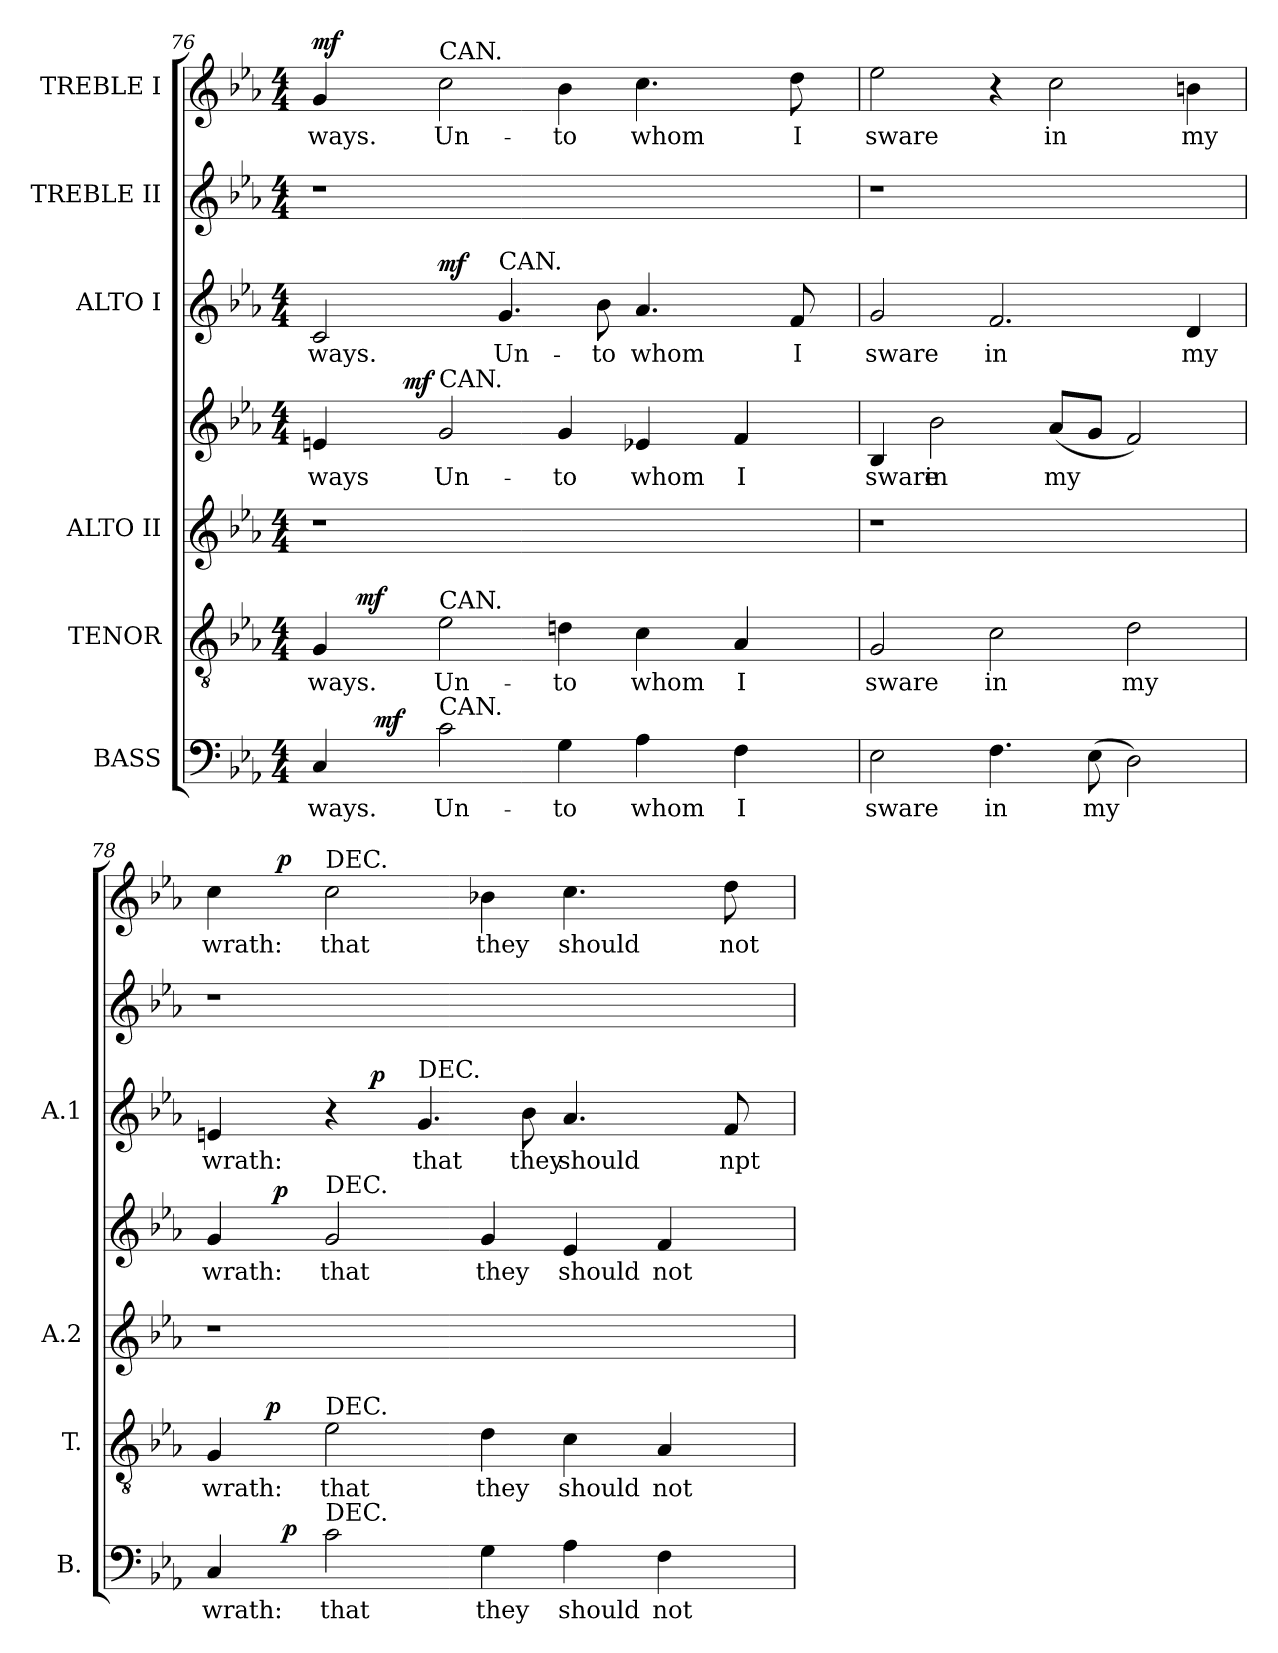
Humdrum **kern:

**kern	**text	**dynam	**kern	**text	**dynam	**kern	**kern	**text	**dynam	**kern	**text	**dynam	**kern	**kern	**text	**dynam
*part6	*part6	*part6	*part5	*part5	*part5	*part4	*part4	*part4	*part4	*part3	*part3	*part3	*part2	*part1	*part1	*part1
*staff7	*staff7	*staff7	*staff6	*staff6	*staff6	*staff5	*staff4	*staff4	*staff4/5	*staff3	*staff3	*staff3	*staff2	*staff1	*staff1	*staff1
*I"BASS	*	*	*I"TENOR	*	*	*I"ALTO II	*	*	*	*I"ALTO I	*	*	*I"TREBLE II	*I"TREBLE I	*	*
*I'B.	*	*	*I'T.	*	*	*I'A.2	*	*	*	*I'A.1	*	*	*	*	*	*
*clefF4	*	*	*clefGv2	*	*	*clefG2	*clefG2	*	*	*clefG2	*	*	*clefG2	*clefG2	*	*
*	*	*	*ITrd7c12	*	*	*	*	*	*	*	*	*	*	*	*	*
*k[b-e-a-]	*	*	*k[b-e-a-]	*	*	*k[b-e-a-]	*k[b-e-a-]	*	*	*k[b-e-a-]	*	*	*k[b-e-a-]	*k[b-e-a-]	*	*
*E-:	*	*	*E-:	*	*	*E-:	*E-:	*	*	*E-:	*	*	*E-:	*E-:	*	*
*M4/4	*	*	*M4/4	*	*	*M4/4	*M4/4	*	*	*M4/4	*	*	*M4/4	*M4/4	*	*
=76	=76	=76	=76	=76	=76	=76	=76	=76	=76	=76	=76	=76	=76	=76	=76	=76
!	!LO:LY:b:color=#000000	!	!	!	!	!	!	!	!	!	!	!	!	!	!	!
!	!	!	!	!LO:LY:b:color=#000000	!	!LO:N:vis=1	!	!	!	!	!	!	!	!	!	!
!	!	!	!	!	!	!	!	!LO:LY:b:color=#000000	!	!	!	!	!	!	!	!
!	!	!	!	!	!	!	!	!	!	!	!LO:LY:b:color=#000000	!	!LO:N:vis=1	!	!	!
!	!	!	!	!	!	!	!	!	!	!	!	!	!	!	!LO:LY:b:color=#000000	!
*^	*	*	*^	*	*	*	*^	*	*	*^	*	*	*	*	*	*
4Ci/	16ryy	ways.	.	4GGi/	16ryy	ways.	.	1.r	4eni/	8ryy	ways	.	2ci/	4ryy	ways.	.	1r	4gi/	ways.	mf
.	32ryy	.	.	.	64ryy	.	.	.	.	.	.	.	.	.	.	.	.	.	.	.
.	.	.	.	.	256..ryy	.	.	.	.	.	.	.	.	.	.	.	.	.	.	.
.	.	.	.	.	1ryy	.	mf	.	.	.	.	.	.	.	.	.	.	.	.	.
.	128...ryy	.	.	.	.	.	.	.	.	.	.	.	.	.	.	.	.	.	.	.
.	1ryy	.	mf	.	.	.	.	.	.	.	.	.	.	.	.	.	.	.	.	.
.	.	.	.	.	.	.	.	.	.	64ryy	.	.	.	.	.	.	.	.	.	.
.	.	.	.	.	.	.	.	.	.	256..ryy	.	.	.	.	.	.	.	.	.	.
.	.	.	.	.	.	.	.	.	.	1ryy	.	mf	.	.	.	.	.	.	.	.
!	!	!LO:LY:b:color=#000000	!	!	!	!	!	!	!	!	!	!	!	!	!	!	!	!	!	!
!	!	!	!	!	!	!LO:LY:b:color=#000000	!	!	!	!	!	!	!	!	!	!	!	!	!	!
!	!	!	!	!	!	!	!	!	!	!	!LO:LY:b:color=#000000	!	!	!	!	!	!	!	!	!
!	!	!	!	!	!	!	!	!	!	!	!	!	!	!	!	!	!	!LO:TX:a:t=CAN.	!	!
!	!	!	!	!	!	!	!	!	!LO:TX:a:t=CAN.	!	!	!	!	!	!	!	!	!	!	!
!	!	!	!	!LO:TX:a:t=CAN.	!	!	!	!	!	!	!	!	!	!	!	!	!	!	!	!
!LO:TX:a:t=CAN.	!	!	!	!	!	!	!	!	!	!	!	!	!	!	!	!	!	!	!	!
!	!	!	!	!	!	!	!	!	!	!	!	!	!	!	!	!	!	!	!LO:LY:b:color=#000000	!
2ci\	.	Un-	.	2E-i\	.	Un-	.	.	2gi/	.	Un-	.	.	1ryy	.	mf	.	2cci\	Un-	.
!	!	!	!	!	!	!	!	!	!	!	!	!	!LO:TX:a:t=CAN.	!	!	!	!	!	!	!
!	!	!	!	!	!	!	!	!	!	!	!	!	!	!	!LO:LY:b:color=#000000	!	!	!	!	!
.	.	.	.	.	.	.	.	.	.	.	.	.	4.gi/	.	Un-	.	.	.	.	.
!	!	!LO:LY:b:color=#000000	!	!	!	!	!	!	!	!	!	!	!	!	!	!	!	!	!	!
!	!	!	!	!	!	!LO:LY:b:color=#000000	!	!	!	!	!	!	!	!	!	!	!	!	!	!
!	!	!	!	!	!	!	!	!	!	!	!LO:LY:b:color=#000000	!	!	!	!	!	!	!	!	!
!	!	!	!	!	!	!	!	!	!	!	!	!	!	!	!	!	!	!	!LO:LY:b:color=#000000	!
4Gi\	.	-to	.	4Dni\	.	-to	.	.	4gi/	.	-to	.	.	.	.	.	.	4b-i\	-to	.
!	!	!	!	!	!	!	!	!	!	!	!	!	!	!	!LO:LY:b:color=#000000	!	!	!	!	!
.	.	.	.	.	.	.	.	.	.	.	.	.	8b-i\	.	-to	.	.	.	.	.
!	!	!LO:LY:b:color=#000000	!	!	!	!	!	!	!	!	!	!	!	!	!	!	!	!	!	!
!	!	!	!	!	!	!LO:LY:b:color=#000000	!	!	!	!	!	!	!	!	!	!	!	!	!	!
!	!	!	!	!	!	!	!	!	!	!	!LO:LY:b:color=#000000	!	!	!	!	!	!	!	!	!
!	!	!	!	!	!	!	!	!	!	!	!	!	!	!	!LO:LY:b:color=#000000	!	!	!	!	!
!	!	!	!	!	!	!	!	!	!	!	!	!	!	!	!	!	!	!	!LO:LY:b:color=#000000	!
4A-i\	.	whom	.	4Ci\	.	whom	.	.	4e-Xi/	.	whom	.	4.a-i/	.	whom	.	2ryy	4.cci\	whom	.
.	.	.	.	.	4ryy	.	.	.	.	.	.	.	.	.	.	.	.	.	.	.
.	4ryy	.	.	.	.	.	.	.	.	.	.	.	.	.	.	.	.	.	.	.
.	.	.	.	.	.	.	.	.	.	4ryy	.	.	.	.	.	.	.	.	.	.
!	!	!LO:LY:b:color=#000000	!	!	!	!	!	!	!	!	!	!	!	!	!	!	!	!	!	!
!	!	!	!	!	!	!LO:LY:b:color=#000000	!	!	!	!	!	!	!	!	!	!	!	!	!	!
!	!	!	!	!	!	!	!	!	!	!	!LO:LY:b:color=#000000	!	!	!	!	!	!	!	!	!
4Fi\	.	I	.	4AA-i/	.	I	.	.	4fi/	.	I	.	.	4ryy	.	.	.	.	.	.
.	.	.	.	.	8ryy	.	.	.	.	.	.	.	.	.	.	.	.	.	.	.
.	8ryy	.	.	.	.	.	.	.	.	.	.	.	.	.	.	.	.	.	.	.
!	!	!	!	!	!	!	!	!	!	!	!	!	!	!	!LO:LY:b:color=#000000	!	!	!	!	!
!	!	!	!	!	!	!	!	!	!	!	!	!	!	!	!	!	!	!	!LO:LY:b:color=#000000	!
.	.	.	.	.	.	.	.	.	.	.	.	.	8fi/	.	I	.	.	8ddi\	I	.
.	.	.	.	.	.	.	.	.	.	16ryy	.	.	.	.	.	.	.	.	.	.
.	.	.	.	.	32ryy	.	.	.	.	32ryy	.	.	.	.	.	.	.	.	.	.
.	64ryy	.	.	.	.	.	.	.	.	.	.	.	.	.	.	.	.	.	.	.
.	.	.	.	.	128ryy	.	.	.	.	128ryy	.	.	.	.	.	.	.	.	.	.
.	1024ryy	.	.	.	1024ryy	.	.	.	.	1024ryy	.	.	.	.	.	.	.	.	.	.
*v	*v	*	*	*	*	*	*	*	*v	*v	*	*	*v	*v	*	*	*	*	*	*
*	*	*	*v	*v	*	*	*	*	*	*	*	*	*	*	*	*	*
!!LO:PB:g=z
=77	=77	=77	=77	=77	=77	=77	=77	=77	=77	=77	=77	=77	=77	=77	=77	=77
*^	*	*	*^	*	*	*	*^	*	*	*^	*	*	*	*	*	*
!	!	!LO:LY:b:color=#000000	!	!	!	!	!	!	!	!	!	!	!	!	!	!	!	!	!	!
*v	*v	*	*	*	*	*	*	*	*v	*v	*	*	*v	*v	*	*	*	*	*	*
*	*	*	*v	*v	*	*	*	*	*	*	*	*	*	*	*	*	*
*^	*	*	*^	*	*	*	*^	*	*	*^	*	*	*	*	*	*
!	!	!	!	!	!	!LO:LY:b:color=#000000	!	!LO:N:vis=1	!	!	!	!	!	!	!	!	!	!	!	!
*v	*v	*	*	*	*	*	*	*	*v	*v	*	*	*v	*v	*	*	*	*	*	*
*	*	*	*v	*v	*	*	*	*	*	*	*	*	*	*	*	*	*
*^	*	*	*^	*	*	*	*^	*	*	*^	*	*	*	*	*	*
!	!	!	!	!	!	!	!	!	!	!	!LO:LY:b:color=#000000	!	!	!	!	!	!	!	!	!
*v	*v	*	*	*	*	*	*	*	*v	*v	*	*	*v	*v	*	*	*	*	*	*
*	*	*	*v	*v	*	*	*	*	*	*	*	*	*	*	*	*	*
*^	*	*	*^	*	*	*	*^	*	*	*^	*	*	*	*	*	*
!	!	!	!	!	!	!	!	!	!	!	!	!	!	!	!LO:LY:b:color=#000000	!	!LO:N:vis=1	!	!	!
*v	*v	*	*	*	*	*	*	*	*v	*v	*	*	*v	*v	*	*	*	*	*	*
*	*	*	*v	*v	*	*	*	*	*	*	*	*	*	*	*	*	*
*^	*	*	*^	*	*	*	*^	*	*	*^	*	*	*	*	*	*
!	!	!	!	!	!	!	!	!	!	!	!	!	!	!	!	!	!	!	!LO:LY:b:color=#000000	!
*v	*v	*	*	*	*	*	*	*	*v	*v	*	*	*v	*v	*	*	*	*	*	*
*	*	*	*v	*v	*	*	*	*	*	*	*	*	*	*	*	*	*
2E-i\	sware	.	2GGi/	sware	.	1.r	4B-i/	sware	.	2gi/	sware	.	1r	2ee-i\	sware	.
!	!	!	!	!	!	!	!	!LO:LY:b:color=#000000	!	!	!	!	!	!	!	!
.	.	.	.	.	.	.	2b-i\	in	.	.	.	.	.	.	.	.
!	!LO:LY:b:color=#000000	!	!	!	!	!	!	!	!	!	!	!	!	!	!	!
!	!	!	!	!LO:LY:b:color=#000000	!	!	!	!	!	!	!	!	!	!	!	!
!	!	!	!	!	!	!	!	!	!	!	!LO:LY:b:color=#000000	!	!	!	!	!
4.Fi\	in	.	2Ci\	in	.	.	.	.	.	2.fi/	in	.	.	4r	.	.
!	!	!	!	!	!	!	!	!LO:LY:b:color=#000000	!	!	!	!	!	!	!	!
!	!	!	!	!	!	!	!	!	!	!	!	!	!	!	!LO:LY:b:color=#000000	!
.	.	.	.	.	.	.	(8a-i/L	my	.	.	.	.	.	2cci\	in	.
!	!LO:LY:b:color=#000000	!	!	!	!	!	!	!	!	!	!	!	!	!	!	!
(8E-i\	my	.	.	.	.	.	8gi/J	.	.	.	.	.	.	.	.	.
!	!	!	!	!LO:LY:b:color=#000000	!	!	!	!	!	!	!	!	!	!	!	!
2Di\)	.	.	2Di\	my	.	.	2fi/)	.	.	.	.	.	2ryy	.	.	.
!	!	!	!	!	!	!	!	!	!	!	!LO:LY:b:color=#000000	!	!	!	!	!
!	!	!	!	!	!	!	!	!	!	!	!	!	!	!	!LO:LY:b:color=#000000	!
.	.	.	.	.	.	.	.	.	.	4di/	my	.	.	4bni\	my	.
=78	=78	=78	=78	=78	=78	=78	=78	=78	=78	=78	=78	=78	=78	=78	=78	=78
!	!LO:LY:b:color=#000000	!	!	!	!	!	!	!	!	!	!	!	!	!	!	!
!	!	!	!	!LO:LY:b:color=#000000	!	!LO:N:vis=1	!	!	!	!	!	!	!	!	!	!
!	!	!	!	!	!	!	!	!LO:LY:b:color=#000000	!	!	!	!	!	!	!	!
!	!	!	!	!	!	!	!	!	!	!	!LO:LY:b:color=#000000	!	!LO:N:vis=1	!	!	!
!	!	!	!	!	!	!	!	!	!	!	!	!	!	!	!LO:LY:b:color=#000000	!
*^	*	*	*^	*	*	*	*^	*	*	*^	*	*	*	*^	*	*
4Ci/	16ryy	wrath:	.	4GGi/	16ryy	wrath:	.	1.r	4gi/	16ryy	wrath:	.	4eni/	4ryy	wrath:	.	1r	4cci\	16ryy	wrath:	.
.	32ryy	.	.	.	32ryy	.	.	.	.	32ryy	.	.	.	.	.	.	.	.	32ryy	.	.
.	64ryy	.	.	.	128ryy	.	.	.	.	64ryy	.	.	.	.	.	.	.	.	64ryy	.	.
.	.	.	.	.	256ryy	.	.	.	.	.	.	.	.	.	.	.	.	.	.	.	.
.	.	.	.	.	1024ryy	.	.	.	.	.	.	.	.	.	.	.	.	.	.	.	.
.	.	.	.	.	1ryy	.	p	.	.	.	.	.	.	.	.	.	.	.	.	.	.
.	128ryy	.	.	.	.	.	.	.	.	512.ryy	.	.	.	.	.	.	.	.	256ryy	.	.
.	.	.	.	.	.	.	.	.	.	1ryy	.	p	.	.	.	.	.	.	.	.	.
.	.	.	.	.	.	.	.	.	.	.	.	.	.	.	.	.	.	.	1024ryy	.	.
.	.	.	.	.	.	.	.	.	.	.	.	.	.	.	.	.	.	.	1ryy	.	p
.	1024ryy	.	.	.	.	.	.	.	.	.	.	.	.	.	.	.	.	.	.	.	.
.	1ryy	.	p	.	.	.	.	.	.	.	.	.	.	.	.	.	.	.	.	.	.
!	!	!LO:LY:b:color=#000000	!	!	!	!	!	!	!	!	!	!	!	!	!	!	!	!	!	!	!
!	!	!	!	!	!	!LO:LY:b:color=#000000	!	!	!	!	!	!	!	!	!	!	!	!	!	!	!
!	!	!	!	!	!	!	!	!	!	!	!LO:LY:b:color=#000000	!	!	!	!	!	!	!	!	!	!
!	!	!	!	!	!	!	!	!	!	!	!	!	!	!	!	!	!	!LO:TX:a:t=DEC.	!	!	!
!	!	!	!	!	!	!	!	!	!LO:TX:a:t=DEC.	!	!	!	!	!	!	!	!	!	!	!	!
!	!	!	!	!LO:TX:a:t=DEC.	!	!	!	!	!	!	!	!	!	!	!	!	!	!	!	!	!
!LO:TX:a:t=DEC.	!	!	!	!	!	!	!	!	!	!	!	!	!	!	!	!	!	!	!	!	!
!	!	!	!	!	!	!	!	!	!	!	!	!	!	!	!	!	!	!	!	!LO:LY:b:color=#000000	!
2ci\	.	that	.	2E-i\	.	that	.	.	2gi/	.	that	.	4r	16ryy	.	.	.	2cci\	.	that	.
.	.	.	.	.	.	.	.	.	.	.	.	.	.	64...ryy	.	.	.	.	.	.	.
.	.	.	.	.	.	.	.	.	.	.	.	.	.	1ryy	.	p	.	.	.	.	.
!	!	!	!	!	!	!	!	!	!	!	!	!	!LO:TX:a:t=DEC.	!	!	!	!	!	!	!	!
!	!	!	!	!	!	!	!	!	!	!	!	!	!	!	!LO:LY:b:color=#000000	!	!	!	!	!	!
.	.	.	.	.	.	.	.	.	.	.	.	.	4.gi/	.	that	.	.	.	.	.	.
!	!	!LO:LY:b:color=#000000	!	!	!	!	!	!	!	!	!	!	!	!	!	!	!	!	!	!	!
!	!	!	!	!	!	!LO:LY:b:color=#000000	!	!	!	!	!	!	!	!	!	!	!	!	!	!	!
!	!	!	!	!	!	!	!	!	!	!	!LO:LY:b:color=#000000	!	!	!	!	!	!	!	!	!	!
!	!	!	!	!	!	!	!	!	!	!	!	!	!	!	!	!	!	!	!	!LO:LY:b:color=#000000	!
4Gi\	.	they	.	4Di\	.	they	.	.	4gi/	.	they	.	.	.	.	.	.	4b-Xi\	.	they	.
!	!	!	!	!	!	!	!	!	!	!	!	!	!	!	!LO:LY:b:color=#000000	!	!	!	!	!	!
.	.	.	.	.	.	.	.	.	.	.	.	.	8b-i\	.	they	.	.	.	.	.	.
!	!	!LO:LY:b:color=#000000	!	!	!	!	!	!	!	!	!	!	!	!	!	!	!	!	!	!	!
!	!	!	!	!	!	!LO:LY:b:color=#000000	!	!	!	!	!	!	!	!	!	!	!	!	!	!	!
!	!	!	!	!	!	!	!	!	!	!	!LO:LY:b:color=#000000	!	!	!	!	!	!	!	!	!	!
!	!	!	!	!	!	!	!	!	!	!	!	!	!	!	!LO:LY:b:color=#000000	!	!	!	!	!	!
!	!	!	!	!	!	!	!	!	!	!	!	!	!	!	!	!	!	!	!	!LO:LY:b:color=#000000	!
4A-i\	.	should	.	4Ci\	.	should	.	.	4e-i/	.	should	.	4.a-i/	.	should	.	2ryy	4.cci\	.	should	.
.	.	.	.	.	4ryy	.	.	.	.	.	.	.	.	.	.	.	.	.	.	.	.
.	.	.	.	.	.	.	.	.	.	4ryy	.	.	.	.	.	.	.	.	.	.	.
.	.	.	.	.	.	.	.	.	.	.	.	.	.	.	.	.	.	.	4ryy	.	.
.	4ryy	.	.	.	.	.	.	.	.	.	.	.	.	.	.	.	.	.	.	.	.
!	!	!LO:LY:b:color=#000000	!	!	!	!	!	!	!	!	!	!	!	!	!	!	!	!	!	!	!
!	!	!	!	!	!	!LO:LY:b:color=#000000	!	!	!	!	!	!	!	!	!	!	!	!	!	!	!
!	!	!	!	!	!	!	!	!	!	!	!LO:LY:b:color=#000000	!	!	!	!	!	!	!	!	!	!
4Fi\	.	not	.	4AA-i/	.	not	.	.	4fi/	.	not	.	.	.	.	.	.	.	.	.	.
.	.	.	.	.	.	.	.	.	.	.	.	.	.	8ryy	.	.	.	.	.	.	.
.	.	.	.	.	8ryy	.	.	.	.	.	.	.	.	.	.	.	.	.	.	.	.
.	.	.	.	.	.	.	.	.	.	8ryy	.	.	.	.	.	.	.	.	.	.	.
.	.	.	.	.	.	.	.	.	.	.	.	.	.	.	.	.	.	.	8ryy	.	.
.	8ryy	.	.	.	.	.	.	.	.	.	.	.	.	.	.	.	.	.	.	.	.
!	!	!	!	!	!	!	!	!	!	!	!	!	!	!	!LO:LY:b:color=#000000	!	!	!	!	!	!
!	!	!	!	!	!	!	!	!	!	!	!	!	!	!	!	!	!	!	!	!LO:LY:b:color=#000000	!
.	.	.	.	.	.	.	.	.	.	.	.	.	8fi/	.	npt	.	.	8ddi\	.	not	.
.	.	.	.	.	.	.	.	.	.	.	.	.	.	32ryy	.	.	.	.	.	.	.
.	.	.	.	.	64ryy	.	.	.	.	.	.	.	.	.	.	.	.	.	.	.	.
.	.	.	.	.	.	.	.	.	.	128ryy	.	.	.	.	.	.	.	.	.	.	.
.	.	.	.	.	.	.	.	.	.	.	.	.	.	.	.	.	.	.	128ryy	.	.
.	256..ryy	.	.	.	.	.	.	.	.	.	.	.	.	.	.	.	.	.	.	.	.
.	.	.	.	.	.	.	.	.	.	256ryy	.	.	.	.	.	.	.	.	.	.	.
.	.	.	.	.	512.ryy	.	.	.	.	.	.	.	.	.	.	.	.	.	512.ryy	.	.
.	.	.	.	.	.	.	.	.	.	.	.	.	.	512ryy	.	.	.	.	.	.	.
.	.	.	.	.	.	.	.	.	.	1024ryy	.	.	.	.	.	.	.	.	.	.	.
*v	*v	*	*	*	*	*	*	*	*v	*v	*	*	*v	*v	*	*	*	*v	*v	*	*
*	*	*	*v	*v	*	*	*	*	*	*	*	*	*	*	*	*	*
=	=	=	=	=	=	=	=	=	=	=	=	=	=	=	=	=
*-	*-	*-	*-	*-	*-	*-	*-	*-	*-	*-	*-	*-	*-	*-	*-	*-
